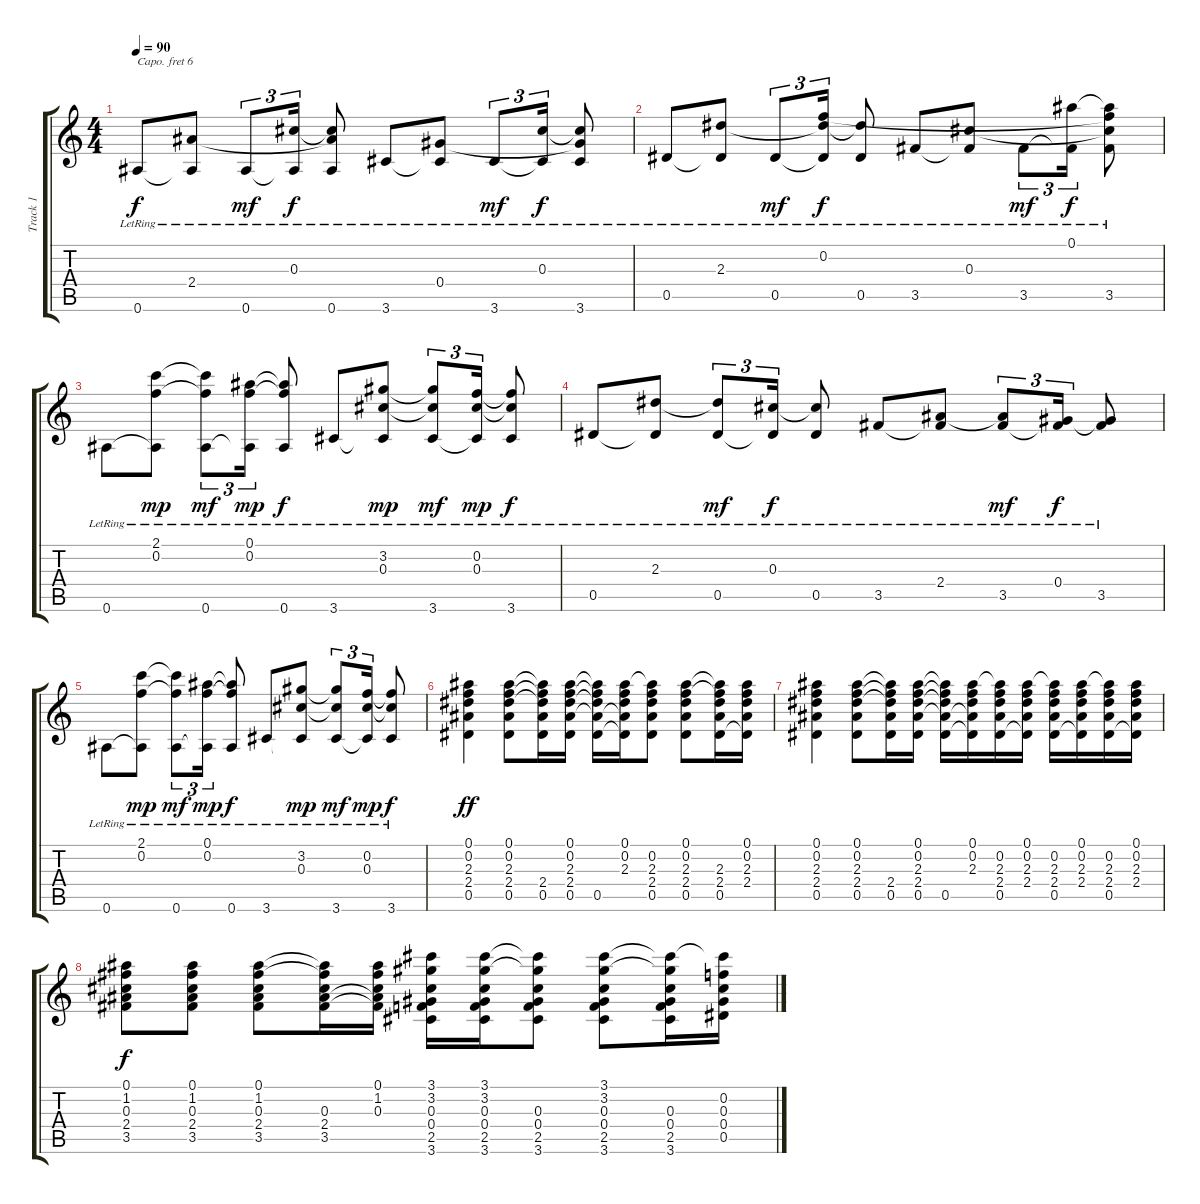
\track ("Track 1" "Track 1") {instrument acousticguitarnylon}
\staff {score tabs}
\capo 6
\tuning (E4 B3 G3 D3 A2 E2) {hide}
\ts (4 4)
\tempo 90
\clef g2
\ks c
0.6{lr}.8{dy f} (2.4{lr} 0.6{t}).8 0.6{lr}.8{tu (3 2) dy mf} (0.3{lr} 0.6{t}).16{tu (3 2) dy f} (0.3{t} 2.4{t} 0.6{lr}).8 3.6{lr}.8 (0.4{lr} 3.6{t}).8 3.6{lr}.8{tu (3 2) dy mf} (0.3{lr} 3.6{t}).16{tu (3 2) dy f} (0.3{t} 0.4{t} 3.6{lr}).8 |
0.5{lr}.8 (2.3{lr} 0.5{t}).8 0.5{lr}.8{tu (3 2) dy mf} (0.2{lr} 2.3{t} 0.5{t}).16{tu (3 2) dy f} (2.3{t} 0.5{lr}).8 3.5{lr}.8 (0.3{lr} 3.5{t}).8 3.5{lr}.8{tu (3 2) dy mf} (0.1{lr} 3.5{t}).16{tu (3 2) dy f} (0.1{t} 0.2{t} 0.3{t} 3.5{lr}).8 |
0.6{lr}.8 (2.1{lr} 0.2 0.6{t}).8{dy mp} (2.1{t} 0.2{t} 0.6{lr}).8{tu (3 2) dy mf} (0.1{lr} 0.2 0.6{t}).16{tu (3 2) dy mp} (0.1{t} 0.2{t} 0.6{lr}).8{dy f} 3.6{lr}.8 (3.2{lr} 0.3 3.6{t}).8{dy mp} (3.2{t} 0.3{t} 3.6{lr}).8{tu (3 2) dy mf} (0.2{lr} 0.3 3.6{t}).16{tu (3 2) dy mp} (0.2{t} 0.3{t} 3.6{lr}).8{dy f} |
0.5{lr}.8 (2.3{lr} 0.5{t}).8 (2.3{t} 0.5{lr}).8{tu (3 2) dy mf} (0.3{lr} 0.5{t}).16{tu (3 2) dy f} (0.3{t} 0.5{lr}).8 3.5{lr}.8 (2.4{lr} 3.5{t}).8 (2.4{t} 3.5{lr}).8{tu (3 2) dy mf} (0.4{lr} 3.5{t}).16{tu (3 2) dy f} (0.4{t} 3.5{lr}).8 |
0.6{lr}.8 (2.1{lr} 0.2 0.6{t}).8{dy mp} (2.1{t} 0.2{t} 0.6{lr}).8{tu (3 2) dy mf} (0.1{lr} 0.2 0.6{t}).16{tu (3 2) dy mp} (0.1{t} 0.2{t} 0.6{lr}).8{dy f} 3.6{lr}.8 (3.2{lr} 0.3 3.6{t}).8{dy mp} (3.2{t} 0.3{t} 3.6{lr}).8{tu (3 2) dy mf} (0.2{lr} 0.3 3.6{t}).16{tu (3 2) dy mp} (0.2{t} 0.3{t} 3.6{lr}).8{dy f} |
(0.1 0.2 2.3 2.4 0.5).4{dy ff} (0.1 0.2 2.3 2.4 0.5).8 (0.1{t} 0.2{t} 2.3{t} 2.4 0.5).16 (0.1 0.2 2.3 2.4 0.5).16 (0.1{t} 0.2{t} 2.3{t} 2.4{t} 0.5).16 (0.1 0.2 2.3 2.4{t} 0.5{t}).16 (0.1{t} 0.2 2.3 2.4 0.5).8 (0.1 0.2 2.3 2.4 0.5).8 (0.1{t} 0.2{t} 2.3 2.4 0.5).16 (0.1 0.2 2.3 2.4 0.5{t}).16 |
(0.1 0.2 2.3 2.4 0.5).4 (0.1 0.2 2.3 2.4 0.5).8 (0.1{t} 0.2{t} 2.3{t} 2.4 0.5).16 (0.1 0.2 2.3 2.4 0.5).16 (0.1{t} 0.2{t} 2.3{t} 2.4{t} 0.5).16 (0.1 0.2 2.3 2.4{t} 0.5{t}).16 (0.1{t} 0.2 2.3 2.4 0.5).16 (0.1 0.2 2.3 2.4 0.5{t}).16 (0.1{t} 0.2 2.3 2.4 0.5).16 (0.1 0.2 2.3 2.4 0.5{t}).16 (0.1{t} 0.2 2.3 2.4 0.5).16 (0.1 0.2 2.3 2.4 0.5{t}).16 |
(0.1 1.2 0.3 2.4 3.5).8{dy f} (0.1 1.2 0.3 2.4 3.5).8 (0.1 1.2 0.3 2.4 3.5).8 (0.1{t} 1.2{t} 0.3 2.4 3.5).16 (0.1 1.2 0.3 2.4{t} 3.5{t}).16 (3.1 3.2 0.3 0.4 2.5 3.6).16 (3.1 3.2 0.3 0.4 2.5 3.6).16 (3.1{t} 3.2{t} 0.3 0.4 2.5 3.6).8 (3.1 3.2 0.3 0.4 2.5 3.6).8 (3.1{t} 3.2{t} 0.3 0.4 2.5 3.6).16 (3.1{t} 0.2 0.3 0.4 0.5).16
